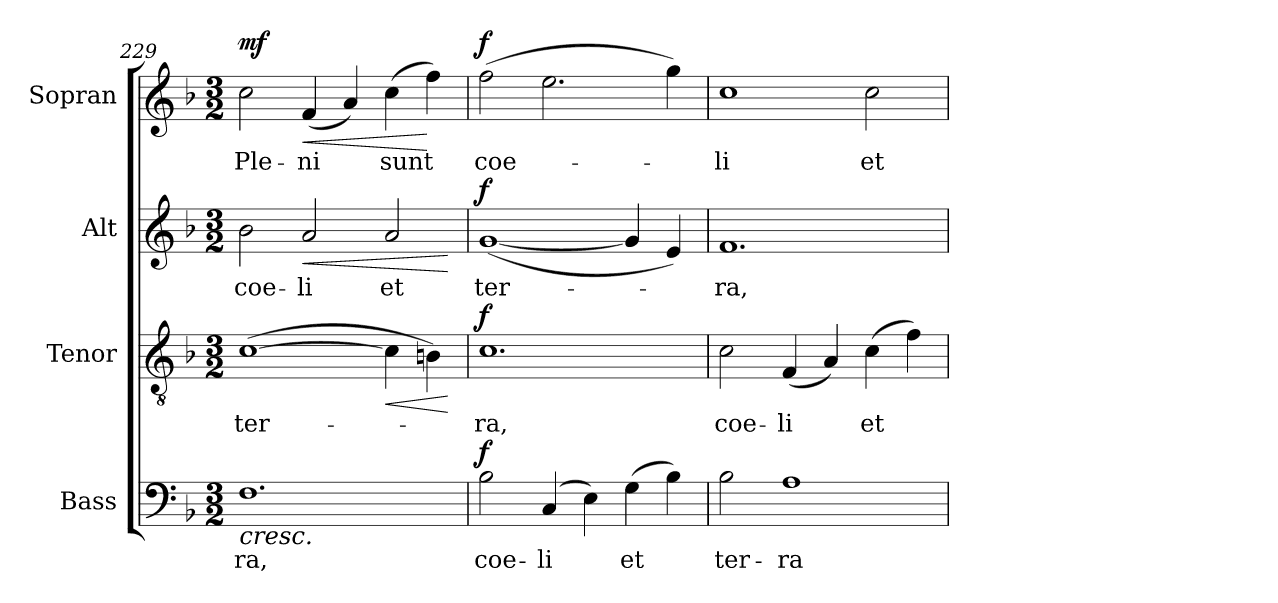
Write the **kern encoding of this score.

**kern	**text	**dynam	**kern	**text	**dynam	**kern	**text	**dynam	**kern	**text	**dynam
*part4	*part4	*part4	*part3	*part3	*part3	*part2	*part2	*part2	*part1	*part1	*part1
*staff4	*staff4	*staff4	*staff3	*staff3	*staff3	*staff2	*staff2	*staff2	*staff1	*staff1	*staff1
*I"Bass	*	*	*I"Tenor	*	*	*I"Alt	*	*	*I"Sopran	*	*
*I'B.	*	*	*I'T.	*	*	*I'A.	*	*	*I'S.	*	*
*clefF4	*	*	*clefGv2	*	*	*clefG2	*	*	*clefG2	*	*
*k[b-]	*	*	*k[b-]	*	*	*k[b-]	*	*	*k[b-]	*	*
*F:	*	*	*F:	*	*	*F:	*	*	*F:	*	*
*M3/2	*	*	*M3/2	*	*	*M3/2	*	*	*M3/2	*	*
=229	=229	=229	=229	=229	=229	=229	=229	=229	=229	=229	=229
!	!LO:LY:b	!LO:HP:b	!	!LO:LY:b	!	!	!LO:LY:b	!	!	!LO:LY:b	!LO:DY:a
1.F	-ra,	<	(>[1c	ter-	.	2b-\	coe-	.	2cc\	Ple-	mf
!	!	!	!	!	!	!	!LO:LY:b	!LO:HP:b	!	!LO:LY:b	!LO:HP:b
.	.	.	.	.	.	2a/	-li	<	(<4f/	-ni	<
.	.	.	.	.	.	.	.	.	4a/)	.	.
!	!	!	!	!	!LO:HP:b	!	!LO:LY:b	!	!	!LO:LY:b	!
.	.	.	4c\]	.	<	2a/	et	.	(>4cc\	sunt	.
.	.	.	4Bn\)	.	.	.	.	.	4ff\)	.	[
.	.	.	.	.	[	.	.	[	.	.	.
!!LO:PB:g=z
=230	=230	=230	=230	=230	=230	=230	=230	=230	=230	=230	=230
!	!LO:LY:b	!LO:DY:a	!	!LO:LY:b	!LO:DY:a	!	!LO:LY:b	!LO:DY:a	!	!LO:LY:b	!LO:DY:a
2B-\	coe-	f	1.c	-ra,	f	(<[1g	ter-	f	(>2ff\	coe-	f
!	!LO:LY:b	!	!	!	!	!	!	!	!	!	!
(>4C/	-li	[	.	.	.	.	.	.	2.ee\	.	.
4E\)	.	.	.	.	.	.	.	.	.	.	.
!	!LO:LY:b	!	!	!	!	!	!	!	!	!	!
(>4G\	et	.	.	.	.	4g/]	.	.	.	.	.
4B-\)	.	.	.	.	.	4e/)	.	.	4gg\)	.	.
=231	=231	=231	=231	=231	=231	=231	=231	=231	=231	=231	=231
!	!LO:LY:b	!	!	!LO:LY:b	!	!	!LO:LY:b	!	!	!LO:LY:b	!
2B-\	ter-	.	2c\	coe-	.	1.f	-ra,	.	1cc	-li	.
!	!LO:LY:b	!	!	!LO:LY:b	!	!	!	!	!	!	!
1A	-ra	.	(<4F/	-li	.	.	.	.	.	.	.
.	.	.	4A/)	.	.	.	.	.	.	.	.
!	!	!	!	!LO:LY:b	!	!	!	!	!	!LO:LY:b	!
.	.	.	(>4c\	et	.	.	.	.	2cc\	et	.
.	.	.	4f\)	.	.	.	.	.	.	.	.
=	=	=	=	=	=	=	=	=	=	=	=
*-	*-	*-	*-	*-	*-	*-	*-	*-	*-	*-	*-
